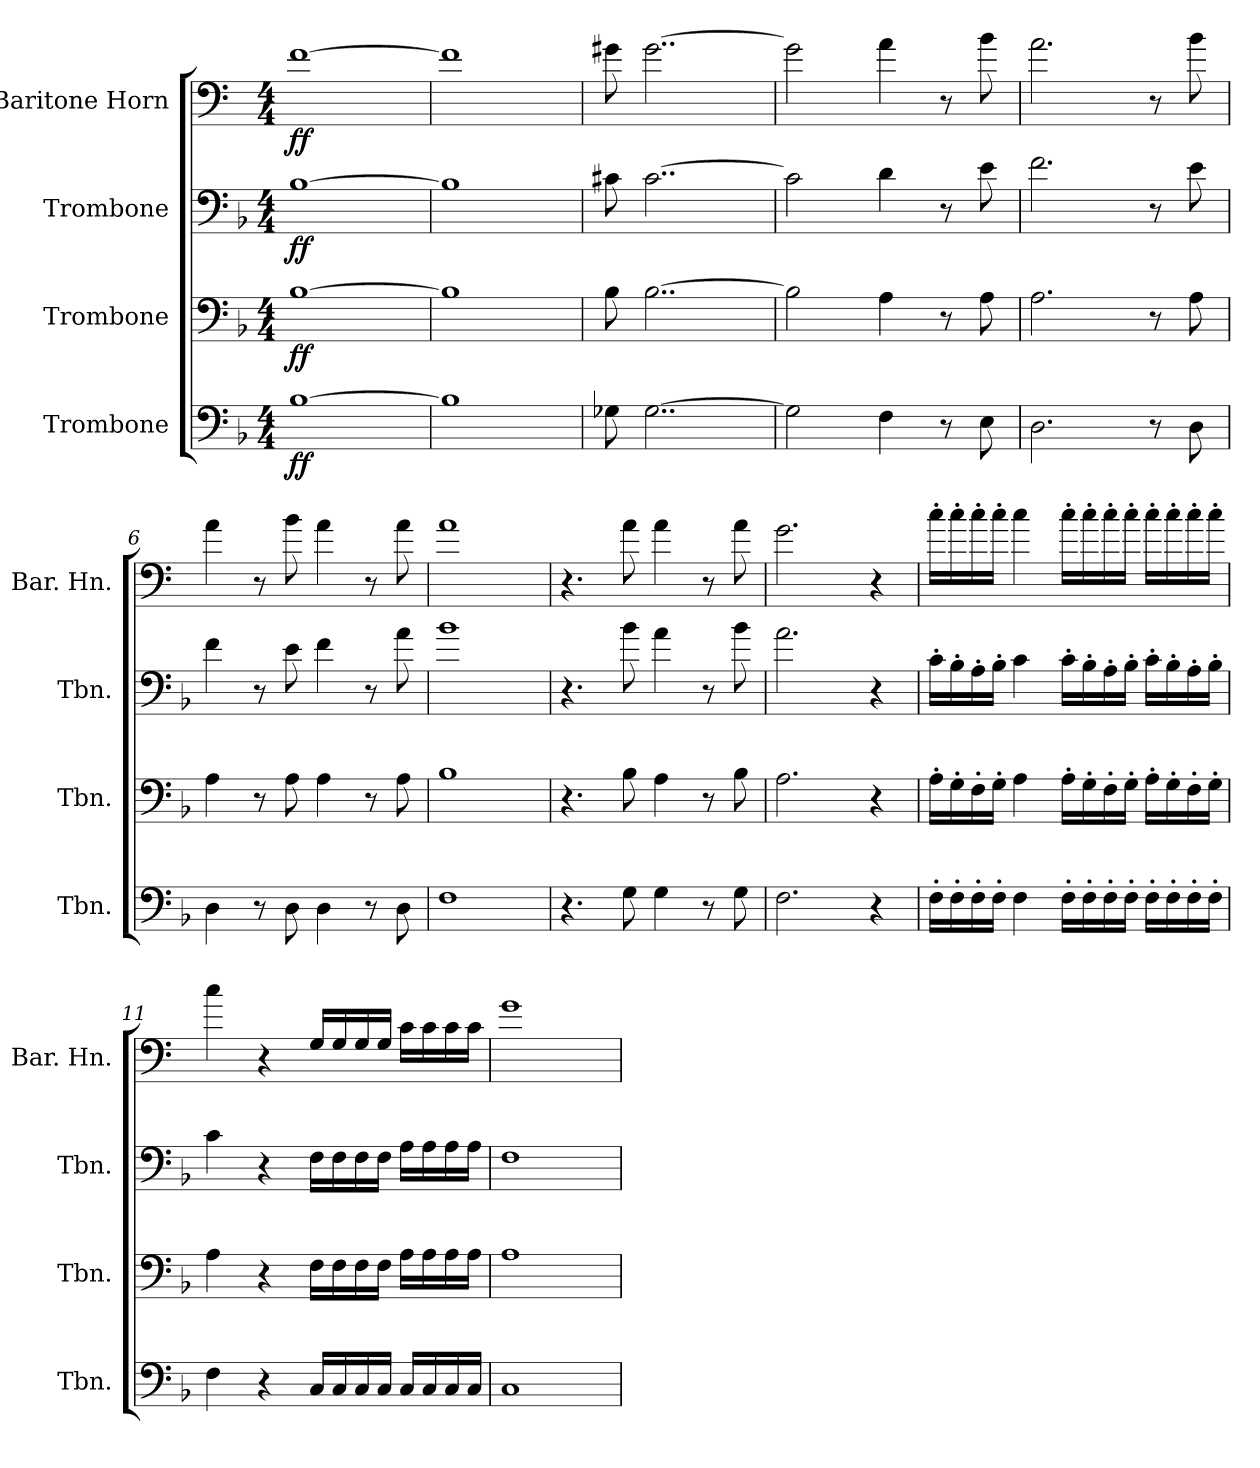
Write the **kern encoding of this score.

**kern	**dynam	**kern	**dynam	**kern	**dynam	**kern	**dynam
*part4	*part4	*part3	*part3	*part2	*part2	*part1	*part1
*staff4	*staff4	*staff3	*staff3	*staff2	*staff2	*staff1	*staff1
*I"Trombone	*	*I"Trombone	*	*I"Trombone	*	*I"Baritone Horn	*
*I'Tbn.	*	*I'Tbn.	*	*I'Tbn.	*	*I'Bar. Hn.	*
*clefF4	*	*clefF4	*	*clefF4	*	*clefF4	*
*	*	*	*	*	*	*ITrd4c7	*
*k[b-]	*	*k[b-]	*	*k[b-]	*	*k[b-]	*
*M4/4	*	*M4/4	*	*M4/4	*	*M4/4	*
*MM164	*	*MM164	*	*MM164	*	*MM164	*
=1	=1	=1	=1	=1	=1	=1	=1
!	!LO:DY:b	!	!LO:DY:b	!	!LO:DY:b	!	!LO:DY:b
[1B-	ff	[1B-	ff	[1B-	ff	[1B-	ff
=2	=2	=2	=2	=2	=2	=2	=2
1B-]	.	1B-]	.	1B-]	.	1B-]	.
=3	=3	=3	=3	=3	=3	=3	=3
8G-X\	.	8B-\	.	8c#X\	.	8c#X\	.
[2..G-\	.	[2..B-\	.	[2..c#\	.	[2..c#\	.
=4	=4	=4	=4	=4	=4	=4	=4
2G-\]	.	2B-\]	.	2c#\]	.	2c#\]	.
4F\	.	4A\	.	4d\	.	4d\	.
8r	.	8r	.	8r	.	8r	.
8E\	.	8A\	.	8e\	.	8e\	.
=5	=5	=5	=5	=5	=5	=5	=5
2.D\	.	2.A\	.	2.f\	.	2.d\	.
8r	.	8r	.	8r	.	8r	.
8D\	.	8A\	.	8e\	.	8e\	.
=6	=6	=6	=6	=6	=6	=6	=6
4D\	.	4A\	.	4f\	.	4d\	.
8r	.	8r	.	8r	.	8r	.
8D\	.	8A\	.	8e\	.	8e\	.
4D\	.	4A\	.	4f\	.	4d\	.
8r	.	8r	.	8r	.	8r	.
8D\	.	8A\	.	8a\	.	8d\	.
=7	=7	=7	=7	=7	=7	=7	=7
1F	.	1B-	.	1b-	.	1d	.
=8	=8	=8	=8	=8	=8	=8	=8
4.r	.	4.r	.	4.r	.	4.r	.
8G\	.	8B-\	.	8b-\	.	8d\	.
4G\	.	4A\	.	4a\	.	4d\	.
8r	.	8r	.	8r	.	8r	.
8G\	.	8B-\	.	8b-\	.	8d\	.
=9	=9	=9	=9	=9	=9	=9	=9
2.F\	.	2.A\	.	2.a\	.	2.c\	.
4r	.	4r	.	4r	.	4r	.
!!LO:LB:g=z
=10	=10	=10	=10	=10	=10	=10	=10
16F'\LL	.	16A'\LL	.	16c'\LL	.	16f'\LL	.
16F'\	.	16G'\	.	16B-'\	.	16f'\	.
16F'\	.	16F'\	.	16A'\	.	16f'\	.
16F'\JJ	.	16G'\JJ	.	16B-'\JJ	.	16f'\JJ	.
4F\	.	4A\	.	4c\	.	4f\	.
16F'\LL	.	16A'\LL	.	16c'\LL	.	16f'\LL	.
16F'\	.	16G'\	.	16B-'\	.	16f'\	.
16F'\	.	16F'\	.	16A'\	.	16f'\	.
16F'\JJ	.	16G'\JJ	.	16B-'\JJ	.	16f'\JJ	.
16F'\LL	.	16A'\LL	.	16c'\LL	.	16f'\LL	.
16F'\	.	16G'\	.	16B-'\	.	16f'\	.
16F'\	.	16F'\	.	16A'\	.	16f'\	.
16F'\JJ	.	16G'\JJ	.	16B-'\JJ	.	16f'\JJ	.
=11	=11	=11	=11	=11	=11	=11	=11
4F\	.	4A\	.	4c\	.	4f\	.
4r	.	4r	.	4r	.	4r	.
16C/LL	.	16F\LL	.	16F\LL	.	16C/LL	.
16C/	.	16F\	.	16F\	.	16C/	.
16C/	.	16F\	.	16F\	.	16C/	.
16C/JJ	.	16F\JJ	.	16F\JJ	.	16C/JJ	.
16C/LL	.	16A\LL	.	16A\LL	.	16F\LL	.
16C/	.	16A\	.	16A\	.	16F\	.
16C/	.	16A\	.	16A\	.	16F\	.
16C/JJ	.	16A\JJ	.	16A\JJ	.	16F\JJ	.
=12	=12	=12	=12	=12	=12	=12	=12
1C	.	1A	.	1F	.	1c	.
=	=	=	=	=	=	=	=
*-	*-	*-	*-	*-	*-	*-	*-
